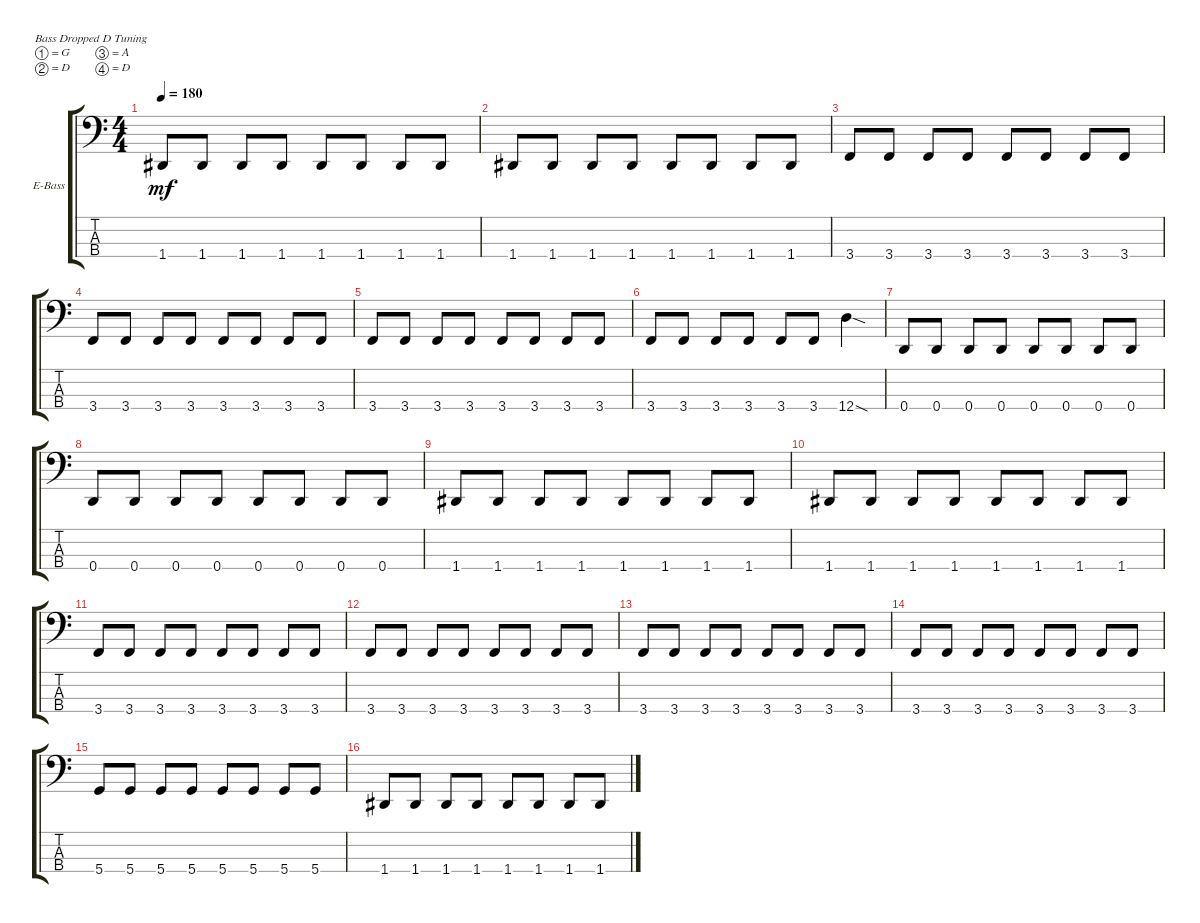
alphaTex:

\defaultSystemsLayout 4
\bracketExtendMode groupsimilarinstruments
\firstSystemTrackNameOrientation horizontal
\otherSystemsTrackNameOrientation horizontal
\track ("Electric Bass" "E-Bass") {instrument electricbassfinger}
\staff {score tabs}
\tuning (G2 D2 A1 D1)
\ts (4 4)
\tempo 180
\clef f4
\ks c
1.4.8{dy mf} 1.4.8 1.4.8 1.4.8 1.4.8 1.4.8 1.4.8 1.4.8 |
1.4.8 1.4.8 1.4.8 1.4.8 1.4.8 1.4.8 1.4.8 1.4.8 |
3.4.8 3.4.8 3.4.8 3.4.8 3.4.8 3.4.8 3.4.8 3.4.8 |
3.4.8 3.4.8 3.4.8 3.4.8 3.4.8 3.4.8 3.4.8 3.4.8 |
3.4.8 3.4.8 3.4.8 3.4.8 3.4.8 3.4.8 3.4.8 3.4.8 |
3.4.8 3.4.8 3.4.8 3.4.8 3.4.8 3.4.8 12.4{sod}.4 |
0.4.8 0.4.8 0.4.8 0.4.8 0.4.8 0.4.8 0.4.8 0.4.8 |
0.4.8 0.4.8 0.4.8 0.4.8 0.4.8 0.4.8 0.4.8 0.4.8 |
1.4.8 1.4.8 1.4.8 1.4.8 1.4.8 1.4.8 1.4.8 1.4.8 |
1.4.8 1.4.8 1.4.8 1.4.8 1.4.8 1.4.8 1.4.8 1.4.8 |
3.4.8 3.4.8 3.4.8 3.4.8 3.4.8 3.4.8 3.4.8 3.4.8 |
3.4.8 3.4.8 3.4.8 3.4.8 3.4.8 3.4.8 3.4.8 3.4.8 |
3.4.8 3.4.8 3.4.8 3.4.8 3.4.8 3.4.8 3.4.8 3.4.8 |
3.4.8 3.4.8 3.4.8 3.4.8 3.4.8 3.4.8 3.4.8 3.4.8 |
5.4.8 5.4.8 5.4.8 5.4.8 5.4.8 5.4.8 5.4.8 5.4.8 |
1.4.8 1.4.8 1.4.8 1.4.8 1.4.8 1.4.8 1.4.8 1.4.8
